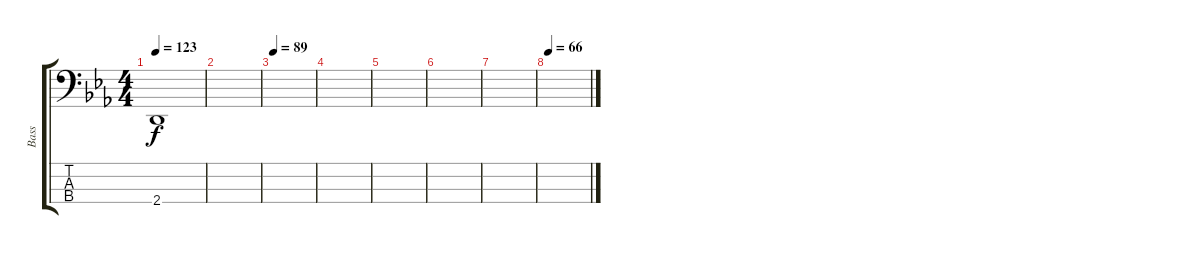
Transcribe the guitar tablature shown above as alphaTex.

\track ("Bass" "Bass") {instrument electricbassfinger}
\staff {score tabs}
\tuning (Eb2 Bb1 F1 C1) {hide}
\ts (4 4)
\tempo 123
\clef f4
\ks eb
2.4{t}.1{dy f} |
|
\tempo 89
|
|
|
|
|
\tempo 66
